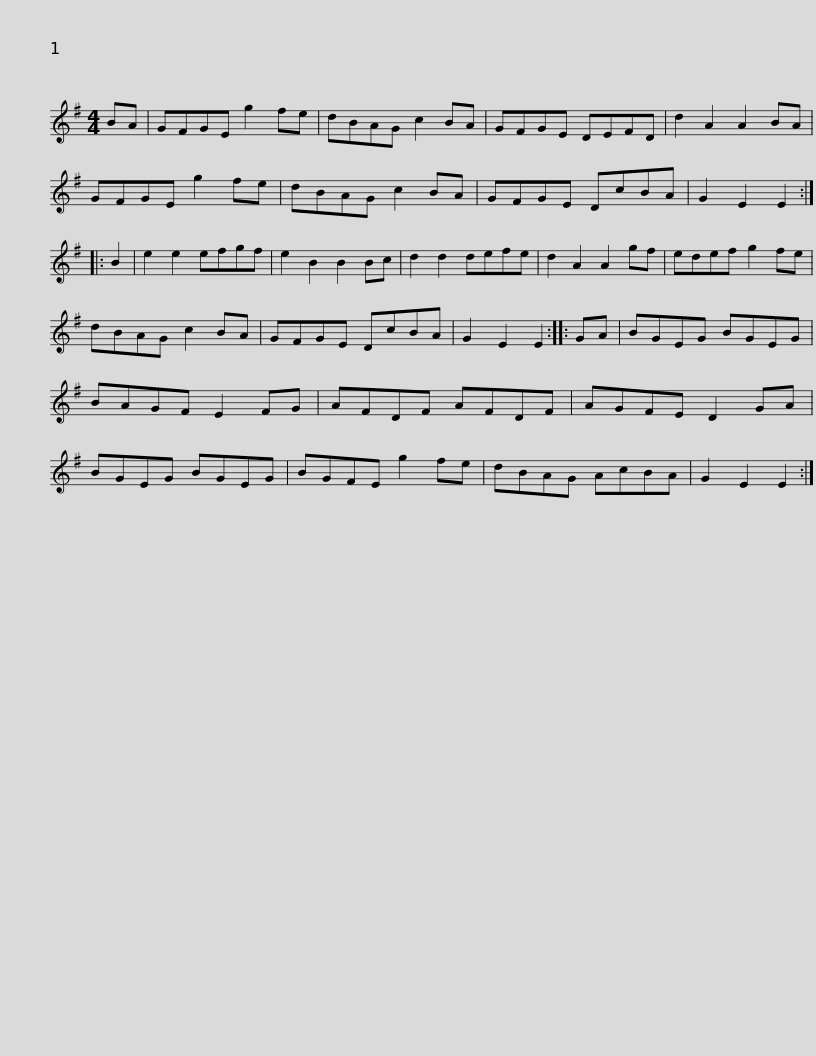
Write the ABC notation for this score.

X:1
L:1/8
M:4/4
I:linebreak $
K:Emin
V:1 treble
V:1
 BA | GFGE g2 fe | dBAG c2 BA | GFGE DEFD | d2 A2 A2 BA | %5
 GFGE g2 fe | dBAG c2 BA |$ GFGE DcBA | G2 E2 E2 :: B2 | %10
 e2 e2 efgf | e2 B2 B2 Bc | d2 d2 defe | d2 A2 A2 gf | edef g2 fe |$ %15
 dBAG c2 BA | GFGE DcBA | G2 E2 E2 :: GA | BGEG BGEG | %20
 BAGF E2 FG | AFDF AFDF |$ AGFE D2 GA | BGEG BGEG | BGFE g2 fe | %25
 dBAG AcBA | G2 E2 E2 :| %27
